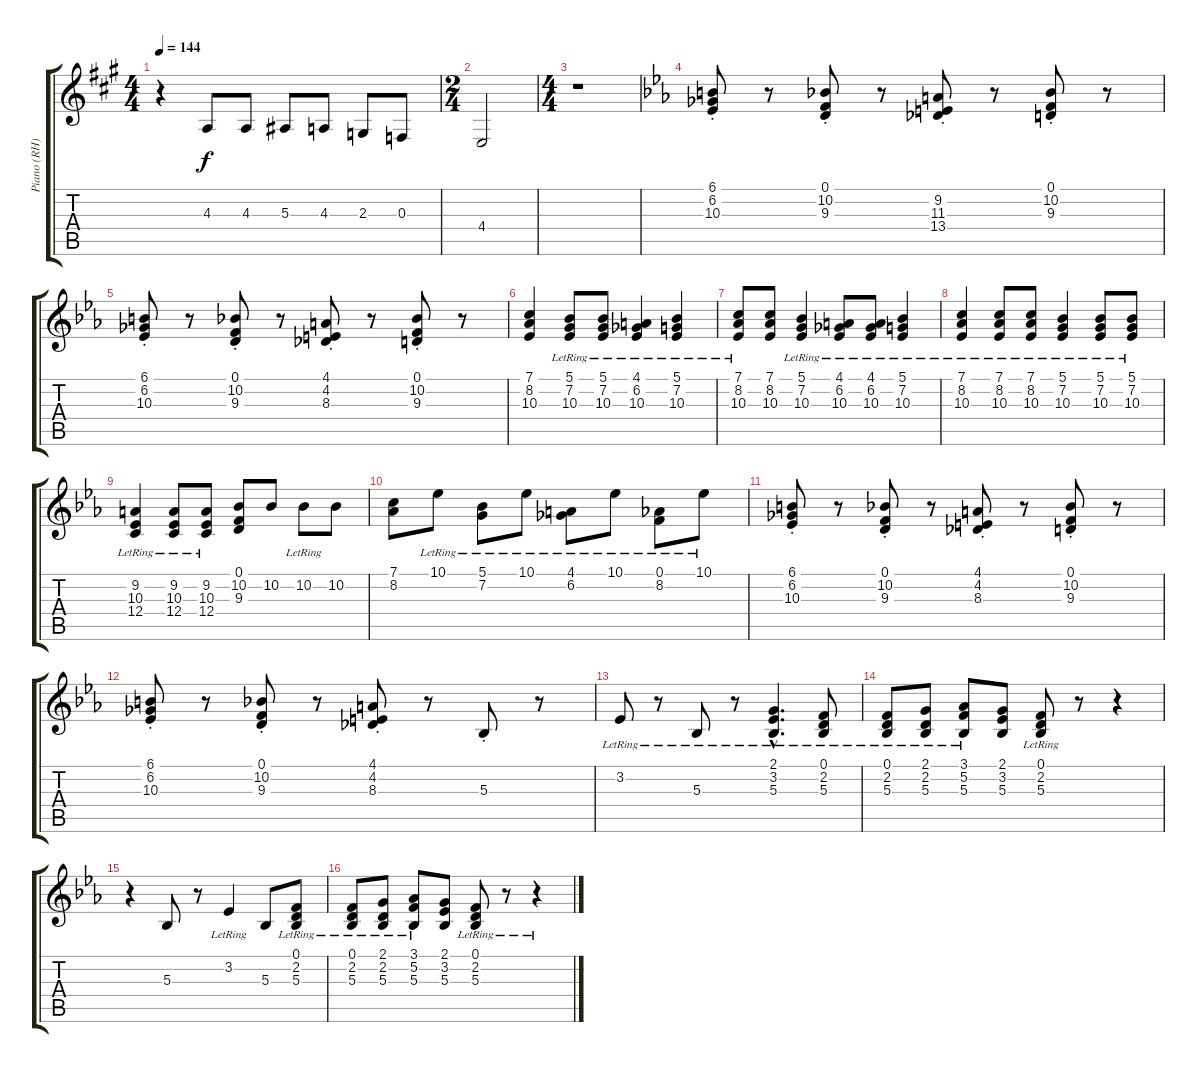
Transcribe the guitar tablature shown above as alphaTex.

\track ("Piano (RH)" "Piano (RH)") {instrument brightacousticpiano}
\staff {score tabs}
\tuning (F4 C4 F3 C3 F2 C2) {hide}
\ts (4 4)
\tempo 144
\clef g2
\ks a
r.4{dy f} 4.3.8 4.3.8 5.3.8 4.3.8 2.3.8 0.3.8 |
\ts (2 4)
4.4.2 |
\ts (4 4)
r.1 |
\ks eb
(6.1{st} 6.2{st} 10.3{st}).8 r.8 (0.1{st} 10.2{st} 9.3{st}).8 r.8 (9.2{st} 11.3{st} 13.4{st}).8 r.8 (0.1{st} 10.2{st} 9.3{st}).8 r.8 |
(6.1{st} 6.2{st} 10.3{st}).8 r.8 (0.1{st} 10.2{st} 9.3{st}).8 r.8 (4.1{st} 4.2{st} 8.3{st}).8 r.8 (0.1{st} 10.2{st} 9.3{st}).8 r.8 |
(7.1 8.2 10.3).4 (5.1 7.2{lr} 10.3).8 (5.1{lr} 7.2{lr} 10.3).8 (4.1 6.2{lr} 10.3).4 (5.1{lr} 7.2{lr} 10.3).4 |
(7.1 8.2{lr} 10.3{lr}).8 (7.1 8.2 10.3).8 (5.1 7.2{lr} 10.3{lr}).4 (4.1 6.2{lr} 10.3{lr}).8 (4.1 6.2{lr} 10.3{lr}).8 (5.1{lr} 7.2{lr} 10.3{lr}).4 |
(7.1{lr} 8.2{lr} 10.3).4 (7.1{lr} 8.2{lr} 10.3).8 (7.1{lr} 8.2{lr} 10.3).8 (5.1{lr} 7.2{lr} 10.3).4 (5.1{lr} 7.2{lr} 10.3).8 (5.1{lr} 7.2{lr} 10.3).8 |
(9.2 10.3{lr} 12.4).4 (9.2 10.3{lr} 12.4).8 (9.2 10.3{lr} 12.4{lr}).8 (0.1 10.2 9.3).8 10.2.8 10.2{lr}.8 10.2.8 |
(7.1 8.2).8 10.1{lr}.8 (5.1{lr} 7.2).8 10.1{lr}.8 (4.1{lr} 6.2).8 10.1{lr}.8 (0.1 8.2{lr}).8 10.1{lr}.8 |
(6.1{st} 6.2{st} 10.3{st}).8 r.8 (0.1{st} 10.2{st} 9.3{st}).8 r.8 (4.1{st} 4.2{st} 8.3{st}).8 r.8 (0.1{st} 10.2{st} 9.3{st}).8 r.8 |
(6.1{st} 6.2{st} 10.3{st}).8 r.8 (0.1{st} 10.2{st} 9.3{st}).8 r.8 (4.1{st} 4.2{st} 8.3{st}).8 r.8 5.3{st}.8 r.8 |
3.2{lr}.8 r.8 5.3{lr}.8 r.8 (2.1{hac lr} 3.2{hac} 5.3{hac lr}).4{d} (0.1{lr} 2.2 5.3{lr}).8 |
(0.1 2.2 5.3{lr}).8 (2.1 2.2 5.3{lr}).8 (3.1 5.2{lr} 5.3).8 (2.1 3.2 5.3).8 (0.1 2.2 5.3{lr}).8 r.8 r.4 |
r.4 5.3.8 r.8 3.2{lr}.4 5.3.8 (0.1{lr} 2.2 5.3{lr}).8 |
(0.1 2.2 5.3{lr}).8 (2.1 2.2 5.3{lr}).8 (3.1 5.2{lr} 5.3).8 (2.1 3.2 5.3).8 (0.1 2.2 5.3{lr}).8 r.8 r.4
